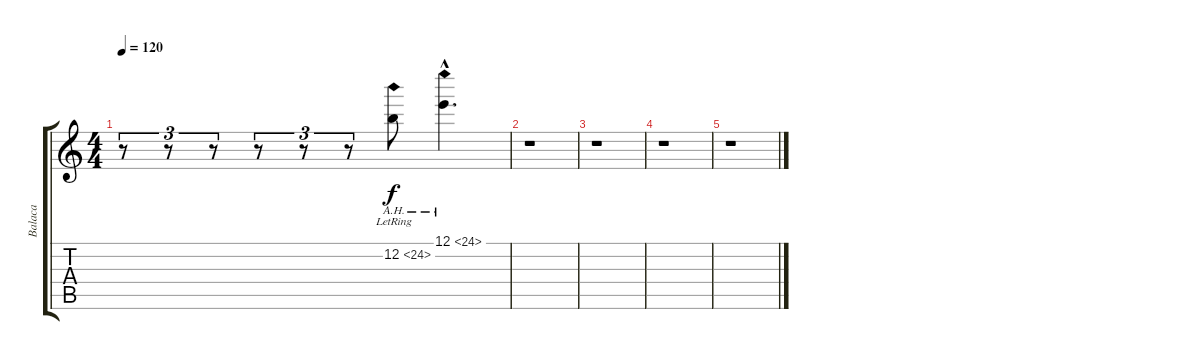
\track ("Balaca" "Balaca") {instrument distortionguitar}
\staff {score tabs}
\tuning (E4 B3 G3 D3 A2 E2) {hide}
\ts (4 4)
\tempo 120
\clef g2
\ks c
r.8{tu (3 2) dy f} r.8{tu (3 2)} r.8{tu (3 2)} r.8{tu (3 2)} r.8{tu (3 2)} r.8{tu (3 2)} 12.2{ah 12 lr}.8{volume 4} 12.1{ah 12 hac}.4{d} |
r.1 |
r.1 |
r.1 |
r.1
